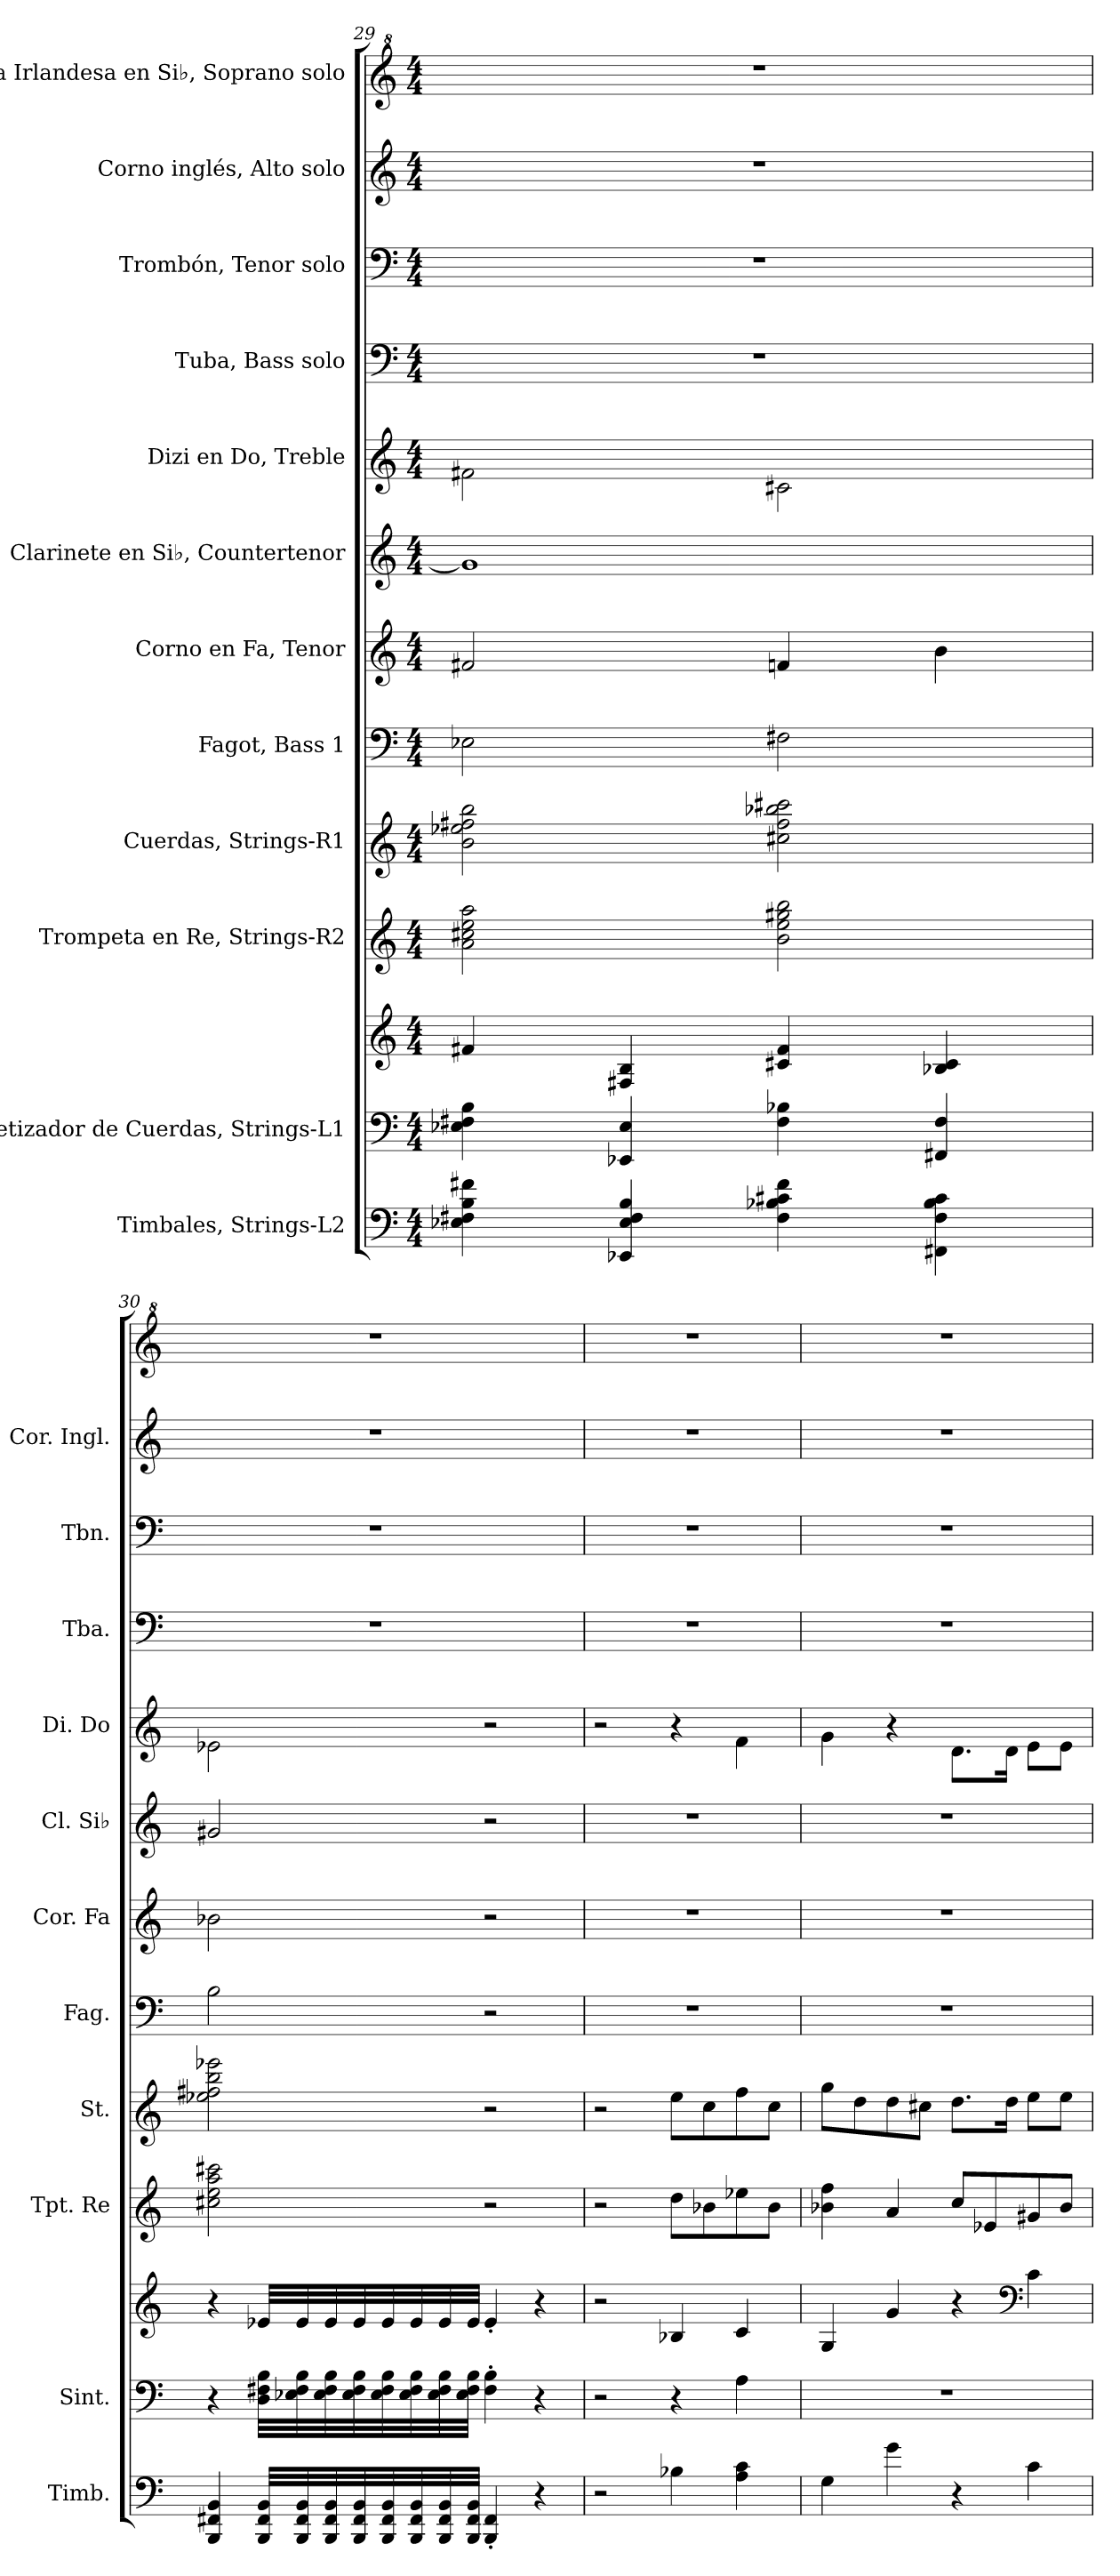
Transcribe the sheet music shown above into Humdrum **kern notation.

**kern	**kern	**kern	**kern	**kern	**kern	**kern	**kern	**kern	**kern	**kern	**kern	**kern
*part12	*part11	*part11	*part10	*part9	*part8	*part7	*part6	*part5	*part4	*part3	*part2	*part1
*staff13	*staff12	*staff11	*staff10	*staff9	*staff8	*staff7	*staff6	*staff5	*staff4	*staff3	*staff2	*staff1
*I"Timbales, Strings-L2	*I"Sintetizador de Cuerdas, Strings-L1	*	*I"Trompeta en Re, Strings-R2	*I"Cuerdas, Strings-R1	*I"Fagot, Bass 1	*I"Corno en Fa, Tenor	*I"Clarinete en Si♭, Countertenor	*I"Dizi en Do, Treble	*I"Tuba, Bass solo	*I"Trombón, Tenor solo	*I"Corno inglés, Alto solo	*I"Flauta Irlandesa en Si♭, Soprano solo
*I'Timb.	*I'Sint.	*	*I'Tpt. Re	*I'St.	*I'Fag.	*I'Cor. Fa	*I'Cl. Si♭	*I'Di. Do	*I'Tba.	*I'Tbn.	*I'Cor. Ingl.	*
*clefF4	*clefF4	*clefG2	*clefG2	*clefG2	*clefF4	*clefG2	*clefG2	*clefG2	*clefF4	*clefF4	*clefG2	*clefG^2
*	*	*	*ITrd-1c-2	*	*	*ITrd4c7	*ITrd1c2	*ITrd-7c-12	*	*	*ITrd4c7	*
*k[]	*k[]	*k[]	*k[f#c#]	*k[]	*k[]	*k[b-]	*k[b-e-]	*k[]	*k[]	*k[]	*k[b-]	*k[]
*M4/4	*M4/4	*M4/4	*M4/4	*M4/4	*M4/4	*M4/4	*M4/4	*M4/4	*M4/4	*M4/4	*M4/4	*M4/4
=29	=29	=29	=29	=29	=29	=29	=29	=29	=29	=29	=29	=29
4E-X\ 4F#X\ 4B\ 4f#X\	4E-X\ 4F#X\ 4B\	4f#X/	2b\ 2dd#X\ 2ff#\ 2bb\	2b\ 2ee-X\ 2ff#X\ 2bb\	2E-X\	2Bn/	1f#]	2ff#X\	1r	1r	1r	1r
4EE-X/ 4E-/ 4F#/ 4B/	4EE-X/ 4E-/	4F#X/ 4B/	.	.	.	.	.	.	.	.	.	.
4F#\ 4B-X\ 4c#X\ 4f#\	4F#\ 4B-X\	4c#X/ 4f#/	2cc#\ 2ff#\ 2aa#X\ 2ccc#\	2cc#X\ 2ff#\ 2bb-X\ 2ccc#X\	2F#X\	4B-X/	.	2cc#X\	.	.	.	.
4FF#X\ 4F#\ 4B-\ 4c#\	4FF#X/ 4F#/	4B-X/ 4c#/	.	.	.	4e\	.	.	.	.	.	.
!!LO:PB:g=z
=30	=30	=30	=30	=30	=30	=30	=30	=30	=30	=30	=30	=30
4BBB/ 4FF#X/ 4BB/	4r	4r	2dd#X\ 2ff#\ 2bb\ 2ddd#X\	2ee-X\ 2ff#X\ 2bb\ 2eee-X\	2B\	2e-X\	2f#X/	2ee-X\	1r	1r	1r	1r
32BBB/ 32FF#/ 32BB/LLL	32D\ 32F#X\ 32B\LLL	32e-X/LLL	.	.	.	.	.	.	.	.	.	.
32BBB/ 32FF#/ 32BB/	32E-X\ 32F#\ 32B\	32e-/	.	.	.	.	.	.	.	.	.	.
32BBB/ 32FF#/ 32BB/	32E-\ 32F#\ 32B\	32e-/	.	.	.	.	.	.	.	.	.	.
32BBB/ 32FF#/ 32BB/	32E-\ 32F#\ 32B\	32e-/	.	.	.	.	.	.	.	.	.	.
32BBB/ 32FF#/ 32BB/	32E-\ 32F#\ 32B\	32e-/	.	.	.	.	.	.	.	.	.	.
32BBB/ 32FF#/ 32BB/	32E-\ 32F#\ 32B\	32e-/	.	.	.	.	.	.	.	.	.	.
32BBB/ 32FF#/ 32BB/	32E-\ 32F#\ 32B\	32e-/	.	.	.	.	.	.	.	.	.	.
32BBB/ 32FF#/ 32BB/JJJ	32E-\ 32F#\ 32B\JJJ	32e-/JJJ	.	.	.	.	.	.	.	.	.	.
4BBB/' 4FF#/'	4F#\' 4B\'	4e-'/	2r	2r	2r	2r	2r	2r	.	.	.	.
4r	4r	4r	.	.	.	.	.	.	.	.	.	.
=31	=31	=31	=31	=31	=31	=31	=31	=31	=31	=31	=31	=31
*	*	*	*	*	*	*	*	*	*	*	*	*MM100
2r	2r	2r	2r	2r	1r	1r	1r	2r	1r	1r	1r	1r
4B-X\	4r	4B-X/	8ee\L	8ee\L	.	.	.	4r	.	.	.	.
.	.	.	8ccn\	8cc\	.	.	.	.	.	.	.	.
4A\ 4c\	4A\	4c/	8ffn\	8ff\	.	.	.	4ff\	.	.	.	.
.	.	.	8cc\J	8cc\J	.	.	.	.	.	.	.	.
=32	=32	=32	=32	=32	=32	=32	=32	=32	=32	=32	=32	=32
4G\	1r	4G/	4ccn\ 4gg\	8gg\L	1r	1r	1r	4gg\	1r	1r	1r	1r
.	.	.	.	8dd\	.	.	.	.	.	.	.	.
4g\	.	4g/	4b/	8dd\	.	.	.	4r	.	.	.	.
.	.	.	.	8cc#X\J	.	.	.	.	.	.	.	.
4r	.	4r	8dd/L	8.dd\L	.	.	.	8.dd\L	.	.	.	.
.	.	.	8fn/	.	.	.	.	.	.	.	.	.
.	.	.	.	16dd\Jk	.	.	.	16dd\Jk	.	.	.	.
*	*	*clefF4	*	*	*	*	*	*	*	*	*	*
4c\	.	4c\	8a#X/	8ee\L	.	.	.	8ee\L	.	.	.	.
.	.	.	8cc/J	8ee\J	.	.	.	8ee\J	.	.	.	.
=	=	=	=	=	=	=	=	=	=	=	=	=
*-	*-	*-	*-	*-	*-	*-	*-	*-	*-	*-	*-	*-
